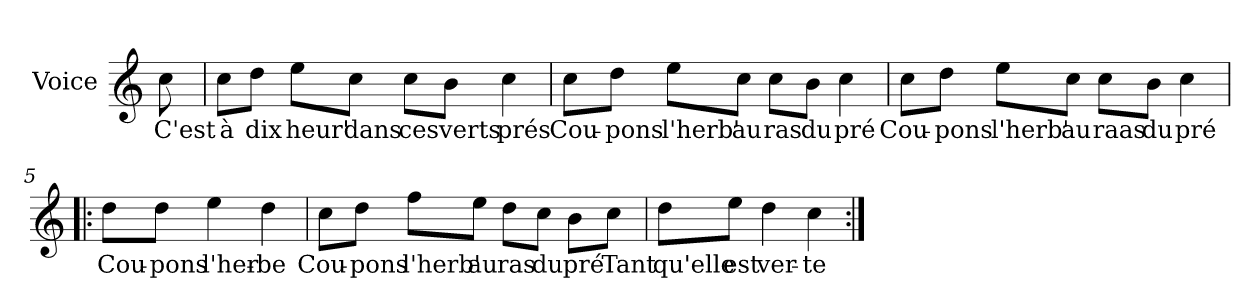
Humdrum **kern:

**kern	**text
*part1	*part1
*staff1	*staff1
*I"Voice	*
*I'V	*
*clefG2	*
*k[]	*
*C:	*
=1	=1
8cc\	C'est
=2	=2
*MM145	*
8cc\L	à
8dd\J	dix
8ee\L	heur'
8cc\J	dans
8cc\L	ces
8b\J	verts
4cc\	prés
=3	=3
8cc\L	Cou-
8dd\J	-pons
8ee\L	l'herb'
8cc\J	au
8cc\L	ras
8b\J	du
4cc\	pré
=4	=4
8cc\L	Cou-
8dd\J	-pons
8ee\L	l'herb'
8cc\J	au
8cc\L	raas
8b\J	du
4cc\	pré
!!LO:LB:g=z
=5!|:	=5!|:
8dd\L	Cou-
8dd\J	-pons
4ee\	l'her-
4dd\	-be
=6	=6
8cc\L	Cou-
8dd\J	-pons
8ff\L	l'herb'
8ee\J	au
8dd\L	ras
8cc\J	du
8b\L	pré
8cc\J	Tant
=7	=7
8dd\L	qu'elle
8ee\J	est
4dd\	ver-
4cc\	-te
=:|!	=:|!
*-	*-
